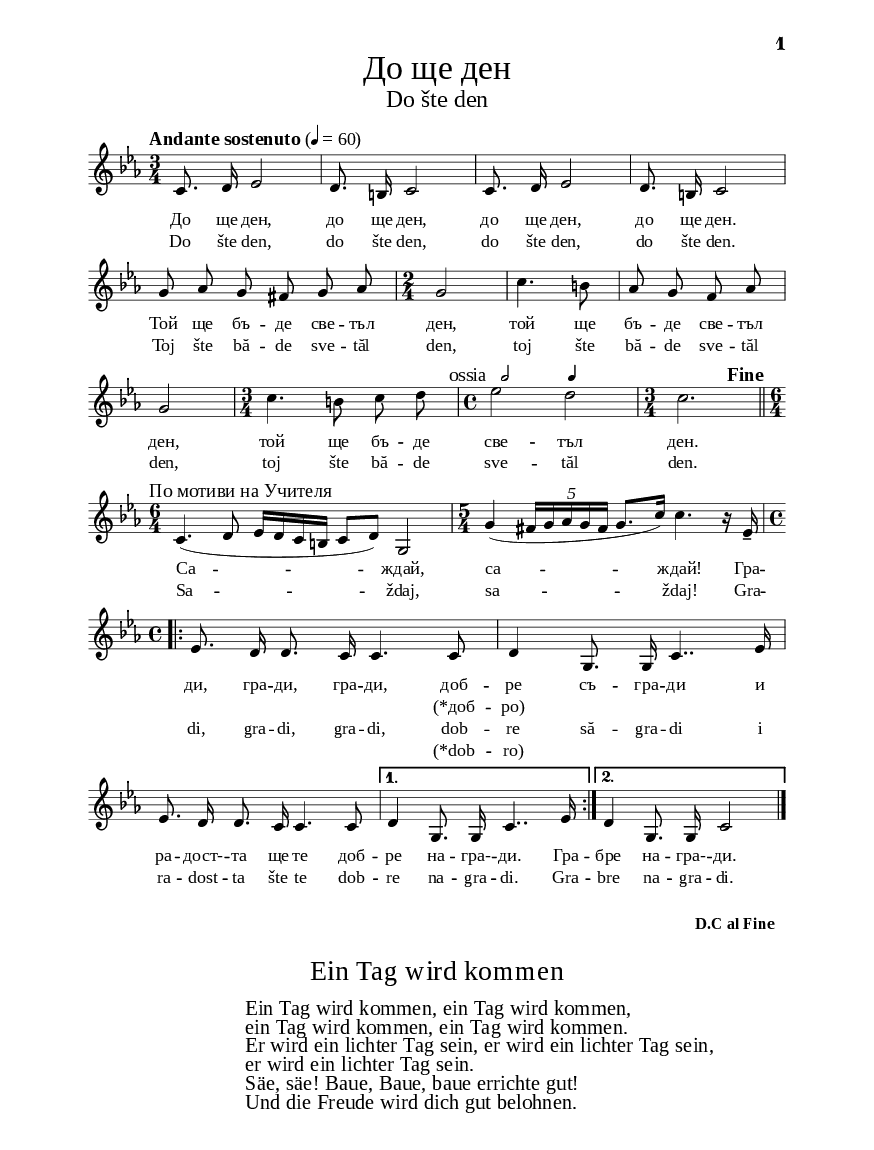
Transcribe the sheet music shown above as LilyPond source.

\version "2.24.3"

% include paper part and global functions
\include "include/globals.ily"

\bookpart {
  \label #'ref116
  \tocItem \markup "До ще ден – Do šte den"
  \include "include/bookpart-paper.ily"
  \score {
    \include "include/score-layout.ily"



    \new Voice \absolute {
      \clef treble
      \key c \minor
      \time 3/4
      \tempoFunc "Andante sostenuto" 4 "60"

      \autoBeamOff

      c'8. d'16 es'2 | d'8. b16 c'2 | c'8. d'16 es'2 |  d'8. b16 c'2 \break |

      g'8 as'8 g'8 fis'8 g'8 as'8 | \time 2/4  g'2 | c''4. b'8 | as'8 g'8 f'8 as'8 \break |

      g'2 | \time 3/4  c''4. b'8 c''8

      \tempo \markup {
        % make tempo note smaller
        \concat {
          \normal-text { "       ossia   "  }
          \fontsize #-4 \general-align #Y #DOWN \note {2} #0.8
          \normal-text { "             "  }
          \fontsize #-4 \general-align #Y #DOWN \note {4} #0.8
          "                                 Fine"
        }
      }

      d''8 | \time 4/4  es''2 d''2 | \time 3/4  | c''2. \bar "||" \break |

      \autoBeamOn

      \time 6/4  \tempo \markup {
        % make tempo note smaller
        \concat {
          \normal-text {"По мотиви на Учителя"}
        }
      } c'4. ( d'8 es'16 d'16 c'16 b16 c'8 d'8 ) g2 | \time 5/4  g'4 ( \once \override TupletBracket.stencil = ##f
      \times 4/5  {
        fis'16 g'16 as'16 g'16 fis'16
      } g'8. c''16 ) c''4. r16 es'16 -- \break |

      \autoBeamOff
      \time 4/4  \repeat volta 2 {
        es'8. d'16 d'8. c'16 c'4. c'8 | d'4 g8. g16 c'4.. es'16 \break |

        es'8. d'16 d'8. c'16 c'4. c'8 |
      }  \alternative {
        { d'4 g8. g16 c'4.. es'16 | }
        { d'4 g8. g16 c'2 }
      }
      \bar "|."
    }

    \addlyrics {
      До  ще
      ден,   до  ще   ден,   до  ще   ден,   до  ще   ден.
      Той   ще   бъ  --  де   све  --  тъл   ден,   той   ще   бъ  --
      де   све  --  тъл   ден,   той   ще   бъ  --  де   све  --  тъл
      ден.   Са  --  ждай,   са  --  ждай!   Гра  --  ди,   гра  --  ди,
      гра  --  ди,   доб  --  ре   съ  --  гра  --  ди   и   ра  --
      "дост-"  --  та   ще   те   доб  --  ре   на  --  "гра-"  --  ди.   Гра
      --  бре   на  --  "гра-"  --  ди.
    }
    \addlyrics {
      \repeat unfold 43 { \skip 2 } (*доб -- ро)
    }


    \addlyrics {
      Do  šte
      den,   do  šte   den,   do  šte   den,   do  šte   den.
      Toj   šte   bă  --  de   sve  --  tăl   den,   toj   šte   bă  --
      de   sve  --  tăl   den,   toj   šte   bă  --  de   sve  --  tăl
      den.   Sa  --  ždaj,   sa  --  ždaj!   Gra  --  di,   gra  --  di,
      gra  --  di,   dob  --  re   să  --  gra  --  di   i   ra  --
      dost  --  ta   šte   te   dob  --  re   na  --  gra  --  di.   Gra
      --  bre   na  --  gra  --  di.
    }

    \addlyrics {
      \repeat unfold 43 { \skip 2 } (*dob -- ro)
    }


    \header {
      title = \titleFunc "До ще ден" "Do šte den"
    }

    \midi{}
  } % score

  \markup \empty-two
  \markup \dc-one "D.C al Fine"

  %

  % include foreign translation(s) of the song
  \markup \empty-one

  \version "2.24.3"

\markup \fill-line { \fontsize #deTitleFontSize "Ein Tag wird kommen" }
\markup \null
\markup \null
\markup \abs-fontsize #10 {
  \hspace #20
  \override #`(baseline-skip . ,deCoupletBaselineSkip)

  \column { 

    \line { " "Ein Tag wird kommen, ein Tag wird kommen,}

    \line { " "ein Tag wird kommen, ein Tag wird kommen.}

    \line { " "Er wird ein lichter Tag sein, er wird ein lichter Tag sein,}
    \line { " "er wird ein lichter Tag sein.}
    \line { " "Säe, säe! Baue, Baue, baue errichte gut!}

    \line { " "Und die Freude wird dich gut belohnen.}
  }
}


} % bookpart
